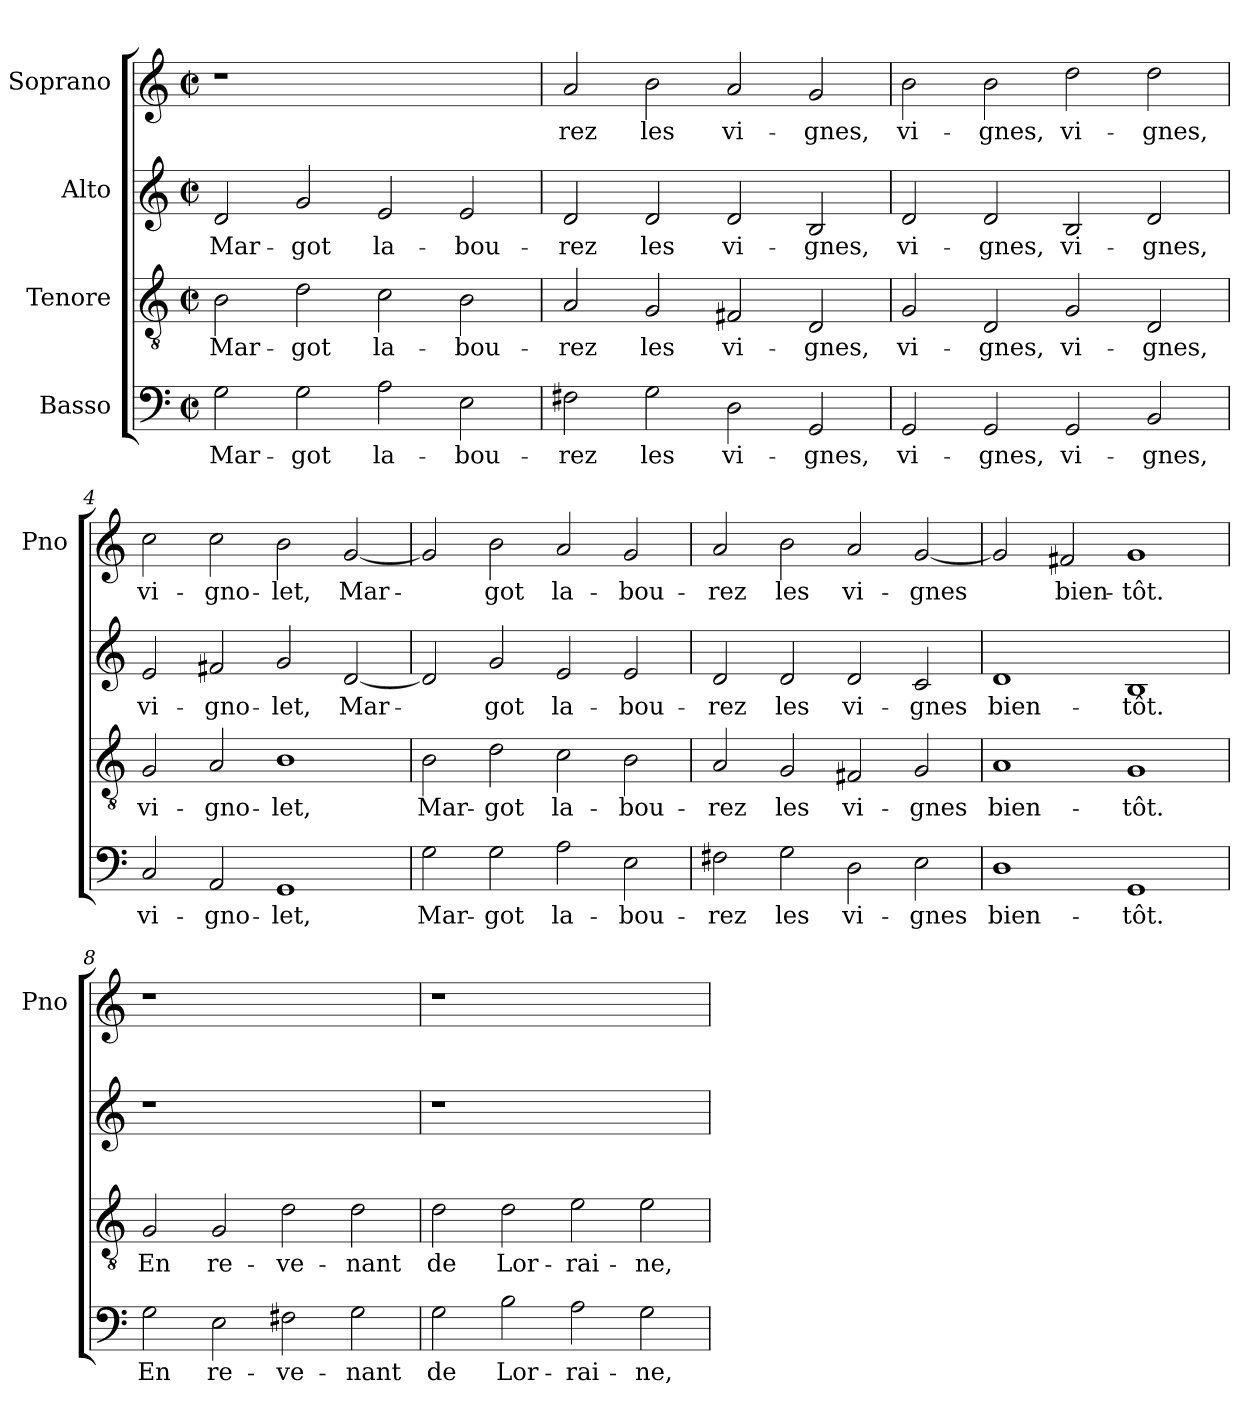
**kern	**text	**kern	**text	**kern	**text	**kern	**text
*part4	*part4	*part3	*part3	*part2	*part2	*part1	*part1
*staff4	*staff4	*staff3	*staff3	*staff2	*staff2	*staff1	*staff1
*I"Basso	*	*I"Tenore	*	*I"Alto	*	*I"Soprano	*
*	*	*	*	*	*	*I'Pno	*
*clefF4	*	*clefGv2	*	*clefG2	*	*clefG2	*
*k[]	*	*k[]	*	*k[]	*	*k[]	*
*C:	*	*C:	*	*C:	*	*C:	*
*M2/2	*	*M2/2	*	*M2/2	*	*M2/2	*
*met(c|)	*	*met(c|)	*	*met(c|)	*	*met(c|)	*
=1	=1	=1	=1	=1	=1	=1	=1
2G\	Mar-	2B\	Mar-	2d/	Mar-	1r	.
2G\	-got	2d\	-got	2g/	-got	.	.
2A\	la-	2c\	la-	2e/	la-	1ryy	.
2E\	-bou-	2B\	-bou-	2e/	-bou-	.	.
=2	=2	=2	=2	=2	=2	=2	=2
2F#X\	-rez	2A/	-rez	2d/	-rez	2a/	rez
2G\	les	2G/	les	2d/	les	2b\	les
2D\	vi-	2F#X/	vi-	2d/	vi-	2a/	vi-
2GG/	-gnes,	2D/	-gnes,	2B/	-gnes,	2g/	-gnes,
=3	=3	=3	=3	=3	=3	=3	=3
2GG/	vi-	2G/	vi-	2d/	vi-	2b\	vi-
2GG/	-gnes,	2D/	-gnes,	2d/	-gnes,	2b\	-gnes,
2GG/	vi-	2G/	vi-	2B/	vi-	2dd\	vi-
2BB/	-gnes,	2D/	-gnes,	2d/	-gnes,	2dd\	-gnes,
=4	=4	=4	=4	=4	=4	=4	=4
2C/	vi-	2G/	vi-	2e/	vi-	2cc\	vi-
2AA/	-gno-	2A/	-gno-	2f#X/	-gno-	2cc\	-gno-
1GG	-let,	1B	-let,	2g/	-let,	2b\	-let,
.	.	.	.	[2d/	Mar-	[2g/	Mar-
!!LO:LB:g=z
=5	=5	=5	=5	=5	=5	=5	=5
2G\	Mar-	2B\	Mar-	2d/]	-­	2g/]	-­
2G\	-got	2d\	-got	2g/	got	2b\	got
2A\	la-	2c\	la-	2e/	la-	2a/	la-
2E\	-bou-	2B\	-bou-	2e/	-bou-	2g/	-bou-
=6	=6	=6	=6	=6	=6	=6	=6
2F#X\	-rez	2A/	-rez	2d/	-rez	2a/	-rez
2G\	les	2G/	les	2d/	les	2b\	les
2D\	vi-	2F#X/	vi-	2d/	vi-	2a/	vi-
2E\	-gnes	2G/	-gnes	2c/	-gnes	[2g/	-gnes
=7	=7	=7	=7	=7	=7	=7	=7
1D	bien-	1A	bien-	1d	bien-	2g/]	.
.	.	.	.	.	.	2f#X/	bien-
1GG	-tôt.	1G	-tôt.	1B	-tôt.	1g	-tôt.
=8	=8	=8	=8	=8	=8	=8	=8
2G\	En	2G/	En	1r	.	1r	.
2E\	re-	2G/	re-	.	.	.	.
2F#X\	-ve-	2d\	-ve-	1ryy	.	1ryy	.
2G\	-nant	2d\	-nant	.	.	.	.
=9	=9	=9	=9	=9	=9	=9	=9
2G\	de	2d\	de	1r	.	1r	.
2B\	Lor-	2d\	Lor-	.	.	.	.
2A\	-rai-	2e\	-rai-	1ryy	.	1ryy	.
2G\	-ne,	2e\	-ne,	.	.	.	.
=	=	=	=	=	=	=	=
*-	*-	*-	*-	*-	*-	*-	*-
